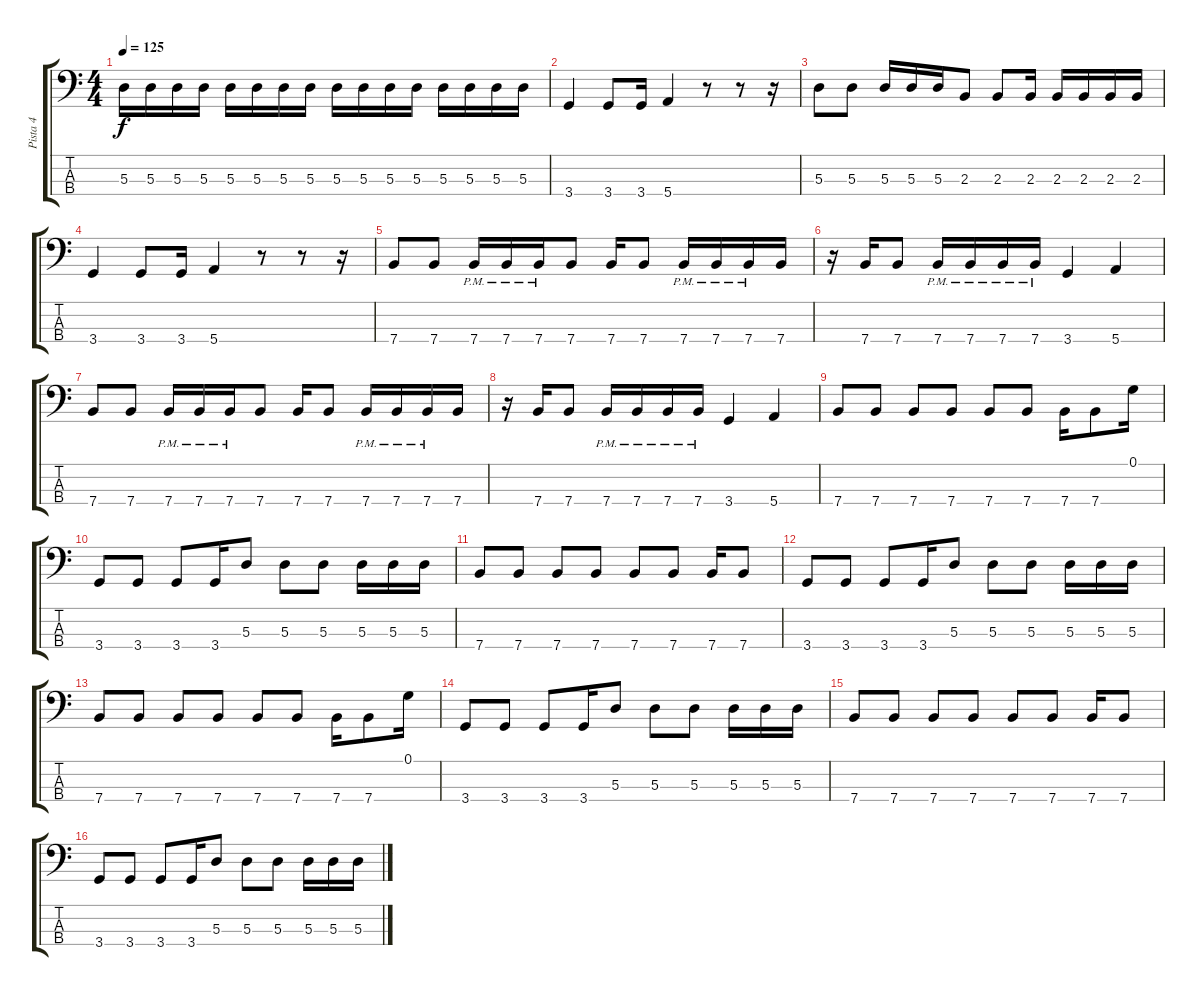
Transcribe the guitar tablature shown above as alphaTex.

\track ("Pista 4" "Pista 4") {instrument electricbassfinger}
\staff {score tabs}
\tuning (G2 D2 A1 E1) {hide}
\ts (4 4)
\tempo 125
\clef f4
\ks c
5.3.16{dy f} 5.3.16 5.3.16 5.3.16 5.3.16 5.3.16 5.3.16 5.3.16 5.3.16 5.3.16 5.3.16 5.3.16 5.3.16 5.3.16 5.3.16 5.3.16 |
3.4.4 3.4.8 3.4.16 5.4.4 r.8 r.8 r.16 |
5.3.8 5.3.8 5.3.16 5.3.16 5.3.16 2.3.8 2.3.8 2.3.16 2.3.16 2.3.16 2.3.16 2.3.16 |
3.4.4 3.4.8 3.4.16 5.4.4 r.8 r.8 r.16 |
7.4.8 7.4.8 7.4{pm}.16 7.4{pm}.16 7.4{pm}.16 7.4.8 7.4.16 7.4.8 7.4{pm}.16 7.4{pm}.16 7.4{pm}.16 7.4.16 |
r.16 7.4.16 7.4.8 7.4{pm}.16 7.4{pm}.16 7.4{pm}.16 7.4{pm}.16 3.4.4 5.4.4 |
7.4.8 7.4.8 7.4{pm}.16 7.4{pm}.16 7.4{pm}.16 7.4.8 7.4.16 7.4.8 7.4{pm}.16 7.4{pm}.16 7.4{pm}.16 7.4.16 |
r.16 7.4.16 7.4.8 7.4{pm}.16 7.4{pm}.16 7.4{pm}.16 7.4{pm}.16 3.4.4 5.4.4 |
7.4.8{volume 10} 7.4.8 7.4.8 7.4.8 7.4.8 7.4.8 7.4.16 7.4.8 0.1.16 |
3.4.8 3.4.8 3.4.8 3.4.16 5.3.8 5.3.8 5.3.8 5.3.16 5.3.16 5.3.16 |
7.4.8{volume 10} 7.4.8 7.4.8 7.4.8 7.4.8 7.4.8 7.4.16 7.4.8 |
3.4.8 3.4.8 3.4.8 3.4.16 5.3.8 5.3.8 5.3.8 5.3.16 5.3.16 5.3.16 |
7.4.8{volume 10} 7.4.8 7.4.8 7.4.8 7.4.8 7.4.8 7.4.16 7.4.8 0.1.16 |
3.4.8 3.4.8 3.4.8 3.4.16 5.3.8 5.3.8 5.3.8 5.3.16 5.3.16 5.3.16 |
7.4.8{volume 10} 7.4.8 7.4.8 7.4.8 7.4.8 7.4.8 7.4.16 7.4.8 |
3.4.8 3.4.8 3.4.8 3.4.16 5.3.8 5.3.8 5.3.8 5.3.16 5.3.16 5.3.16
